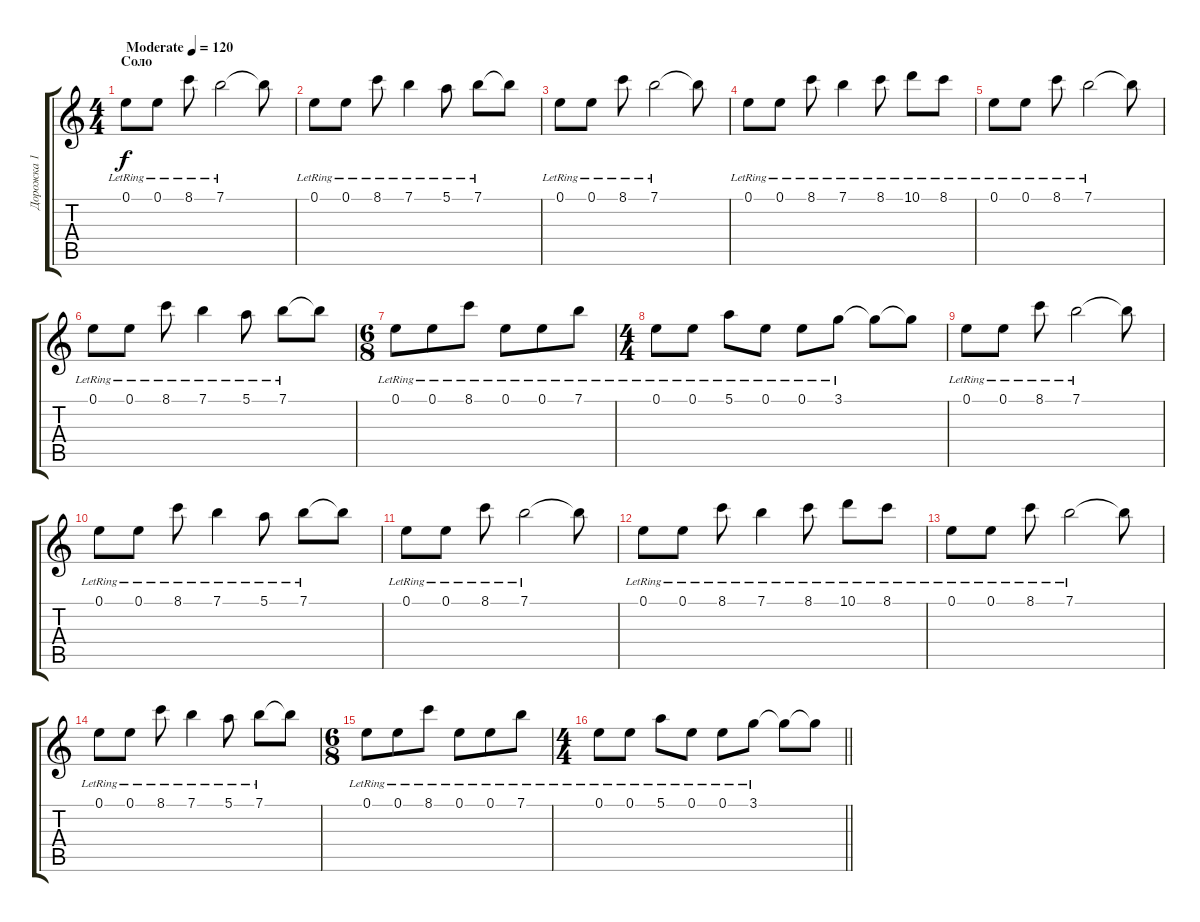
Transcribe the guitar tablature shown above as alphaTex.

\track ("Дорожка 1" "Дорожка 1") {instrument overdrivenguitar}
\staff {score tabs}
\tuning (E4 B3 G3 D3 A2 E2) {hide}
\ts (4 4)
\section ("" "Соло")
\tempo (120 "Moderate")
\clef g2
\ks c
0.1{lr}.8{dy f instrument distortionguitar} 0.1{lr}.8 8.1{lr}.8 7.1{lr}.2 7.1{t}.8 |
0.1{lr}.8 0.1{lr}.8 8.1{lr}.8 7.1{lr}.4 5.1{lr}.8 7.1{lr}.8 7.1{t}.8 |
0.1{lr}.8 0.1{lr}.8 8.1{lr}.8 7.1{lr}.2 7.1{t}.8 |
0.1{lr}.8 0.1{lr}.8 8.1{lr}.8 7.1{lr}.4 8.1{lr}.8 10.1{lr}.8 8.1{lr}.8 |
0.1{lr}.8 0.1{lr}.8 8.1{lr}.8 7.1{lr}.2 7.1{t}.8 |
0.1{lr}.8 0.1{lr}.8 8.1{lr}.8 7.1{lr}.4 5.1{lr}.8 7.1{lr}.8 7.1{t}.8 |
\ts (6 8)
0.1{lr}.8 0.1{lr}.8 8.1{lr}.8 0.1{lr}.8 0.1{lr}.8 7.1{lr}.8 |
\ts (4 4)
0.1{lr}.8 0.1{lr}.8 5.1{lr}.8 0.1{lr}.8 0.1{lr}.8 3.1{lr}.8 3.1{t}.8 3.1{t}.8 |
0.1{lr}.8 0.1{lr}.8 8.1{lr}.8 7.1{lr}.2 7.1{t}.8 |
0.1{lr}.8 0.1{lr}.8 8.1{lr}.8 7.1{lr}.4 5.1{lr}.8 7.1{lr}.8 7.1{t}.8 |
0.1{lr}.8 0.1{lr}.8 8.1{lr}.8 7.1{lr}.2 7.1{t}.8 |
0.1{lr}.8 0.1{lr}.8 8.1{lr}.8 7.1{lr}.4 8.1{lr}.8 10.1{lr}.8 8.1{lr}.8 |
0.1{lr}.8 0.1{lr}.8 8.1{lr}.8 7.1{lr}.2 7.1{t}.8 |
0.1{lr}.8 0.1{lr}.8 8.1{lr}.8 7.1{lr}.4 5.1{lr}.8 7.1{lr}.8 7.1{t}.8 |
\ts (6 8)
0.1{lr}.8 0.1{lr}.8 8.1{lr}.8 0.1{lr}.8 0.1{lr}.8 7.1{lr}.8 |
\ts (4 4)
\barLineRight lightlight
0.1{lr}.8 0.1{lr}.8 5.1{lr}.8 0.1{lr}.8 0.1{lr}.8 3.1{lr}.8 3.1{t}.8 3.1{t}.8
